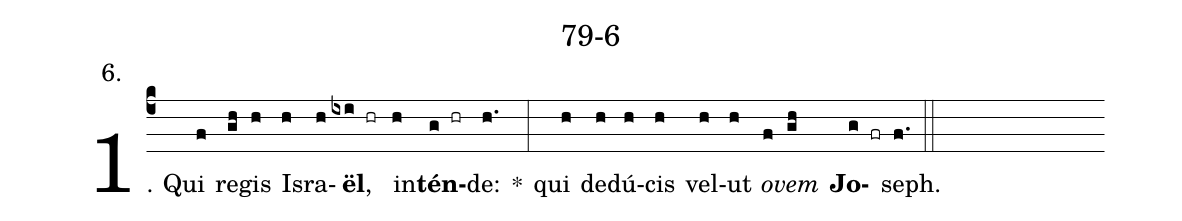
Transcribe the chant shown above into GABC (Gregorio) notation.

name: 79-6;
annotation: 6.;
%%
(c4)1. Qui(f) re(gh)gis(h) Is(h)ra(h)<b>ël</b>,(ixi hr) in(h)<b>tén</b>(g hr)de:(h.) *(:) qui(h) de(h)dú(h)cis(h) vel(h)ut(h) <i>o</i>(f)<i>vem</i>(gh) <b>Jo</b>(g fr)seph.(f.) (::)
